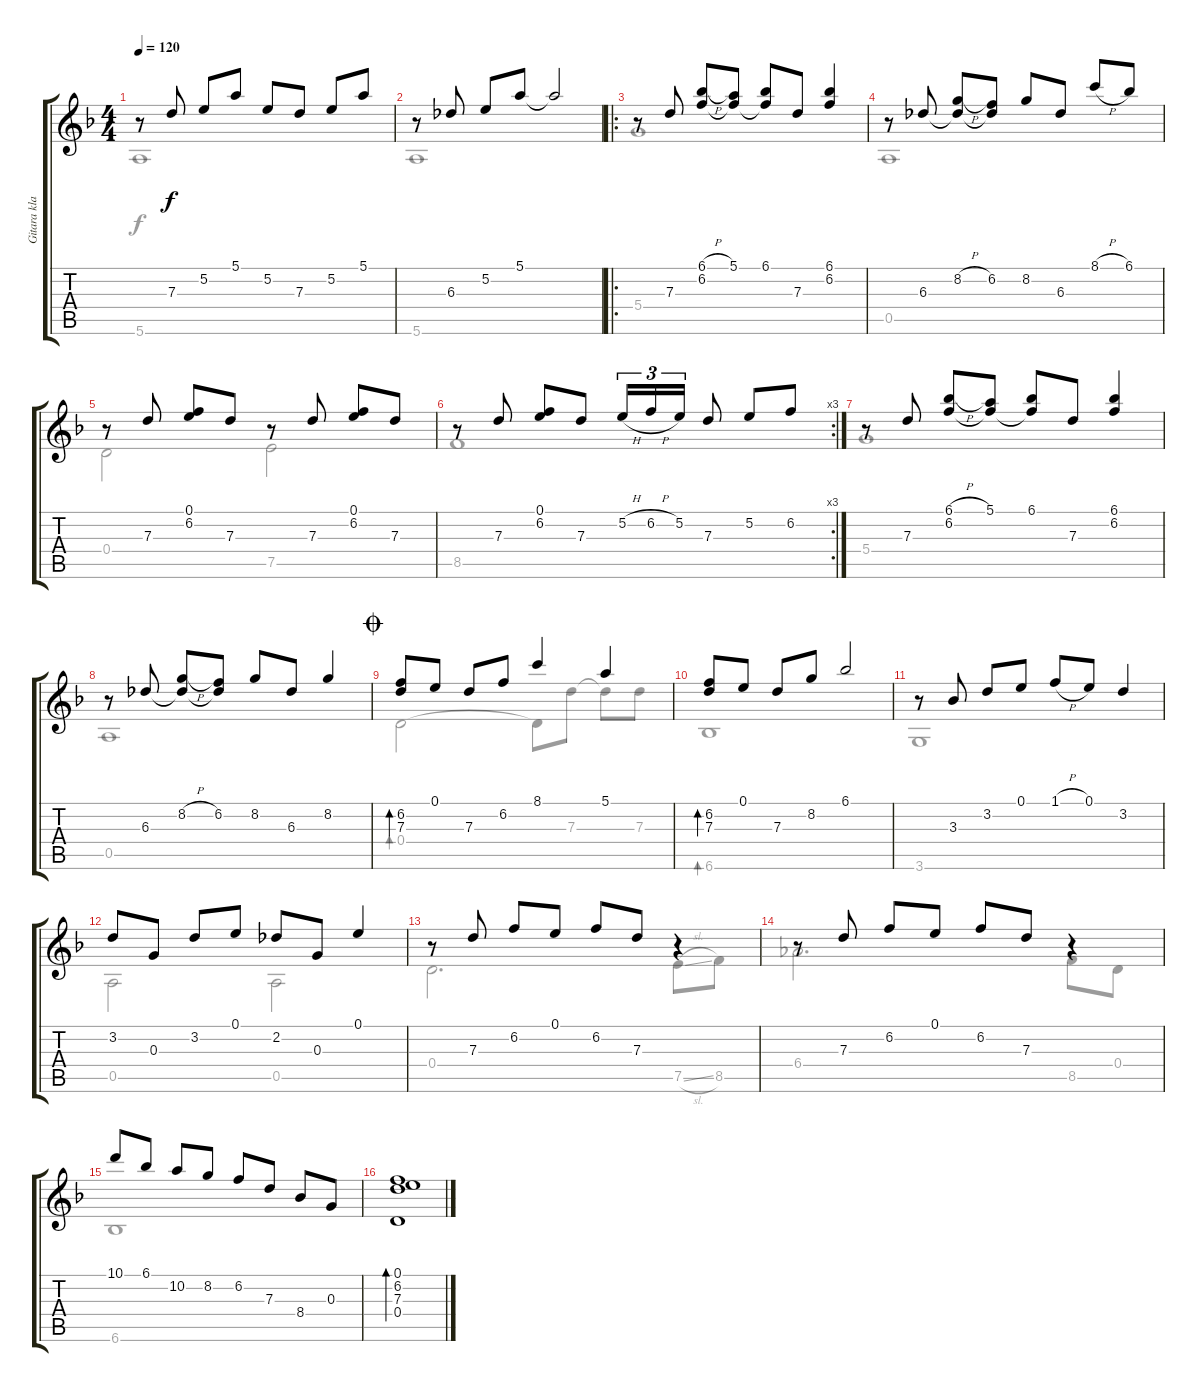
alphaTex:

\track ("Gitara klasyczna - R. Żarowski" "Gitara kla") {instrument acousticguitarnylon}
\staff {score tabs}
\tuning (E4 B3 G3 D3 A2 E2) {hide}
\voice
\ts (4 4)
\tempo 120
\clef g2
\ks f
r.8{dy f} 7.3.8 5.2.8 5.1.8 5.2.8 7.3.8 5.2.8 5.1.8 |
r.8 6.3.8 5.2.8 5.1.8 5.1{t}.2 |
\ro
r.8 7.3.8 (6.1{h} 6.2).8 (5.1 6.2{t}).8 (6.1 6.2{t}).8 7.3.8 (6.1 6.2).4 |
r.8 6.3.8 (8.2{h} 6.3{t}).8 (6.2 6.3{t}).8 8.2.8 6.3.8 8.1{h}.8 6.1.8 |
r.8 7.3.8 (0.1 6.2).8 7.3.8 r.8 7.3.8 (0.1 6.2).8 7.3.8 |
\rc 3
r.8 7.3.8 (0.1 6.2).8 7.3.8 5.2{h}.16{tu (3 2)} 6.2{h}.16{tu (3 2)} 5.2.16{tu (3 2)} 7.3.8 5.2.8 6.2.8 |
r.8 7.3.8 (6.1{h} 6.2).8 (5.1 6.2{t}).8 (6.1 6.2{t}).8 7.3.8 (6.1 6.2).4 |
r.8 6.3.8 (8.2{h} 6.3{t}).8 (6.2 6.3{t}).8 8.2.8 6.3.8 8.2.4 |
\jump coda
(6.2 7.3).8{bd 30} 0.1.8 7.3.8 6.2.8 8.1.4 5.1.4 |
(6.2 7.3).8{bd 30} 0.1.8 7.3.8 8.2.8 6.1.2 |
r.8 3.3.8 3.2.8 0.1.8 1.1{h}.8 0.1.8 3.2.4 |
3.2.8 0.3.8 3.2.8 0.1.8 2.2.8 0.3.8 0.1.4 |
r.8 7.3.8 6.2.8 0.1.8 6.2.8 7.3.8 r.4 |
r.8 7.3.8 6.2.8 0.1.8 6.2.8 7.3.8 r.4 |
10.1.8 6.1.8 10.2.8 8.2.8 6.2.8 7.3.8 8.4.8 0.3.8 |
(0.1 6.2 7.3 0.4).1{bd 30}
\voice
\clef g2
\ottava regular
\simile none
\ks f
5.6.1{dy f} |
5.6.1 |
5.4.1 |
0.5.1 |
0.4.2 7.5.2 |
8.5.1 |
5.4.1 |
0.5.1 |
0.4.2{bd 30} 0.4{t}.8 7.3.8 7.3{t}.8 7.3.8 |
6.6.1{bd 30} |
3.6.1 |
0.5.2 0.5.2 |
0.4.2{d} 7.5{sl}.8 8.5.8 |
6.4.2{d} 8.5.8 0.4.8 |
6.6.1 |
